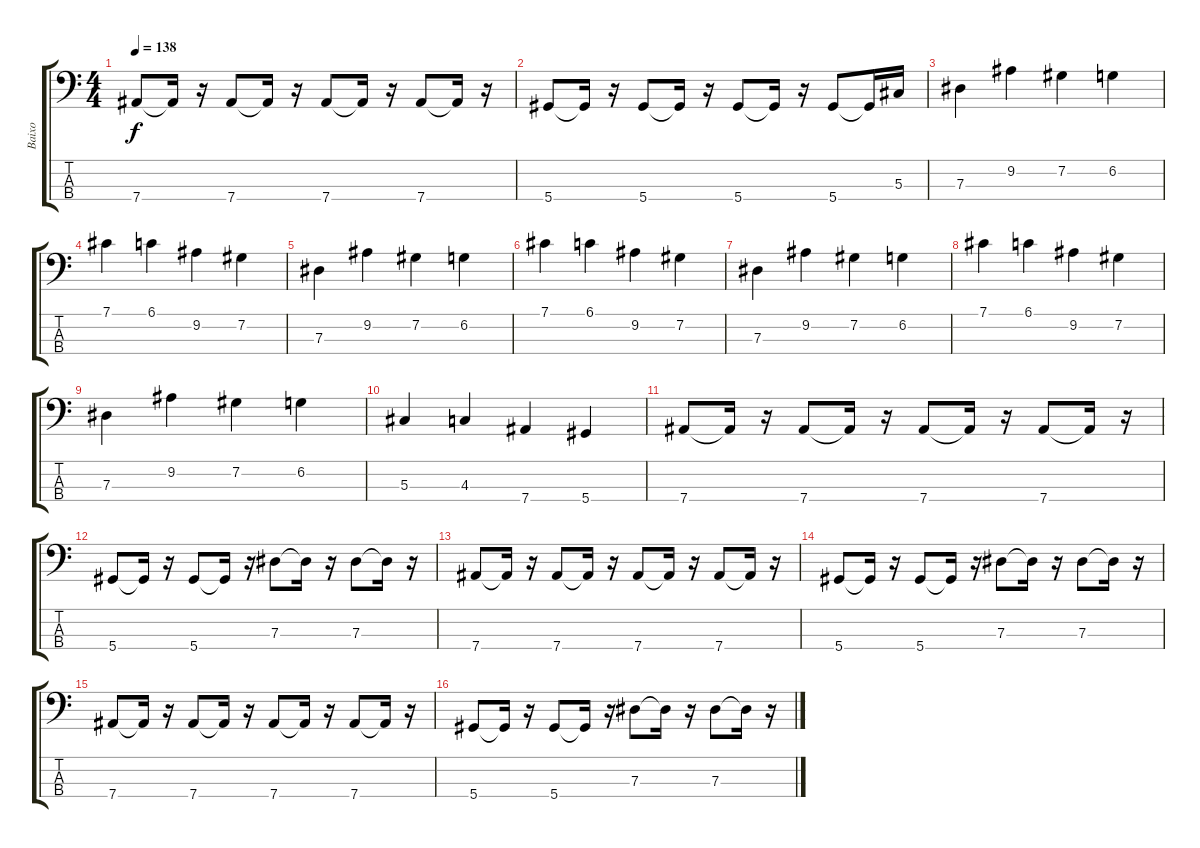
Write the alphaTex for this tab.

\track ("Baixo" "Baixo") {instrument electricbasspick}
\staff {score tabs}
\tuning (Gb2 Db2 Ab1 Eb1) {hide}
\ts (4 4)
\tempo 138
\clef f4
\ks c
7.4.8{dy f} 7.4{t}.16 r.16 7.4.8 7.4{t}.16 r.16 7.4.8 7.4{t}.16 r.16 7.4.8 7.4{t}.16 r.16 |
5.4.8 5.4{t}.16 r.16 5.4.8 5.4{t}.16 r.16 5.4.8 5.4{t}.16 r.16 5.4.8 5.4{t}.16 5.3.16 |
7.3.4 9.2.4 7.2.4 6.2.4 |
7.1.4 6.1.4 9.2.4 7.2.4 |
7.3.4 9.2.4 7.2.4 6.2.4 |
7.1.4 6.1.4 9.2.4 7.2.4 |
7.3.4 9.2.4 7.2.4 6.2.4 |
7.1.4 6.1.4 9.2.4 7.2.4 |
7.3.4 9.2.4 7.2.4 6.2.4 |
5.3.4 4.3.4 7.4.4 5.4.4 |
7.4.8 7.4{t}.16 r.16 7.4.8 7.4{t}.16 r.16 7.4.8 7.4{t}.16 r.16 7.4.8 7.4{t}.16 r.16 |
5.4.8 5.4{t}.16 r.16 5.4.8 5.4{t}.16 r.16 7.3.8 7.3{t}.16 r.16 7.3.8 7.3{t}.16 r.16 |
7.4.8 7.4{t}.16 r.16 7.4.8 7.4{t}.16 r.16 7.4.8 7.4{t}.16 r.16 7.4.8 7.4{t}.16 r.16 |
5.4.8 5.4{t}.16 r.16 5.4.8 5.4{t}.16 r.16 7.3.8 7.3{t}.16 r.16 7.3.8 7.3{t}.16 r.16 |
7.4.8 7.4{t}.16 r.16 7.4.8 7.4{t}.16 r.16 7.4.8 7.4{t}.16 r.16 7.4.8 7.4{t}.16 r.16 |
5.4.8 5.4{t}.16 r.16 5.4.8 5.4{t}.16 r.16 7.3.8 7.3{t}.16 r.16 7.3.8 7.3{t}.16 r.16
